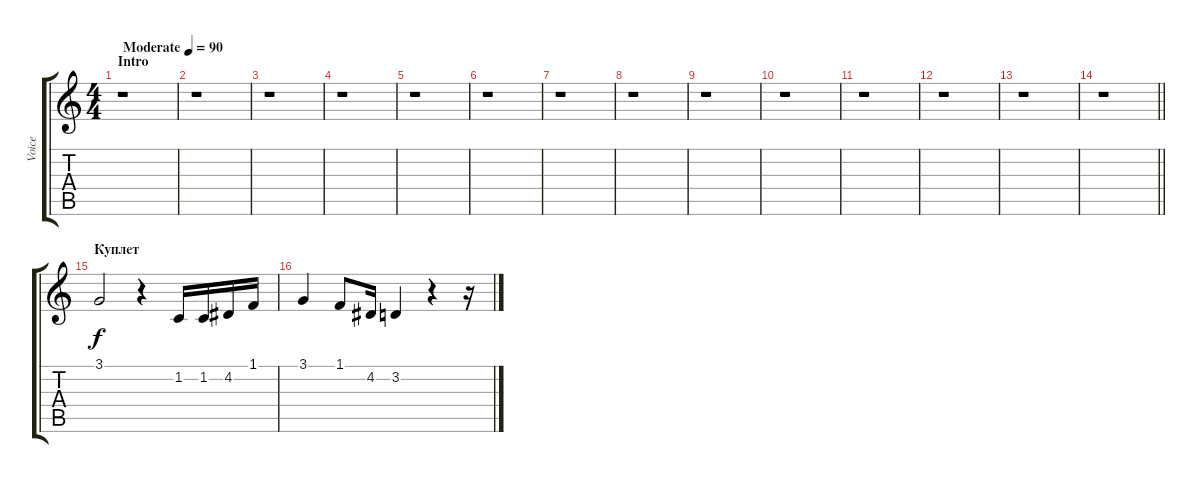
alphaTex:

\track ("Voice" "Voice") {instrument baritonesax}
\staff {score tabs}
\tuning (E4 B3 G3 D3 A2 E2) {hide}
\ts (4 4)
\section ("" "Intro")
\tempo (90 "Moderate")
\clef g2
\ks c
r.1{dy f instrument baritonesax} |
r.1 |
r.1 |
r.1 |
r.1 |
r.1 |
r.1 |
r.1 |
r.1 |
r.1 |
r.1 |
r.1 |
r.1 |
\barLineRight lightlight
r.1 |
\section ("" "Куплет ")
3.1.2 r.4 1.2.16 1.2.16 4.2.16 1.1.16 |
3.1.4 1.1.8 4.2.16 3.2.4 r.4 r.16
